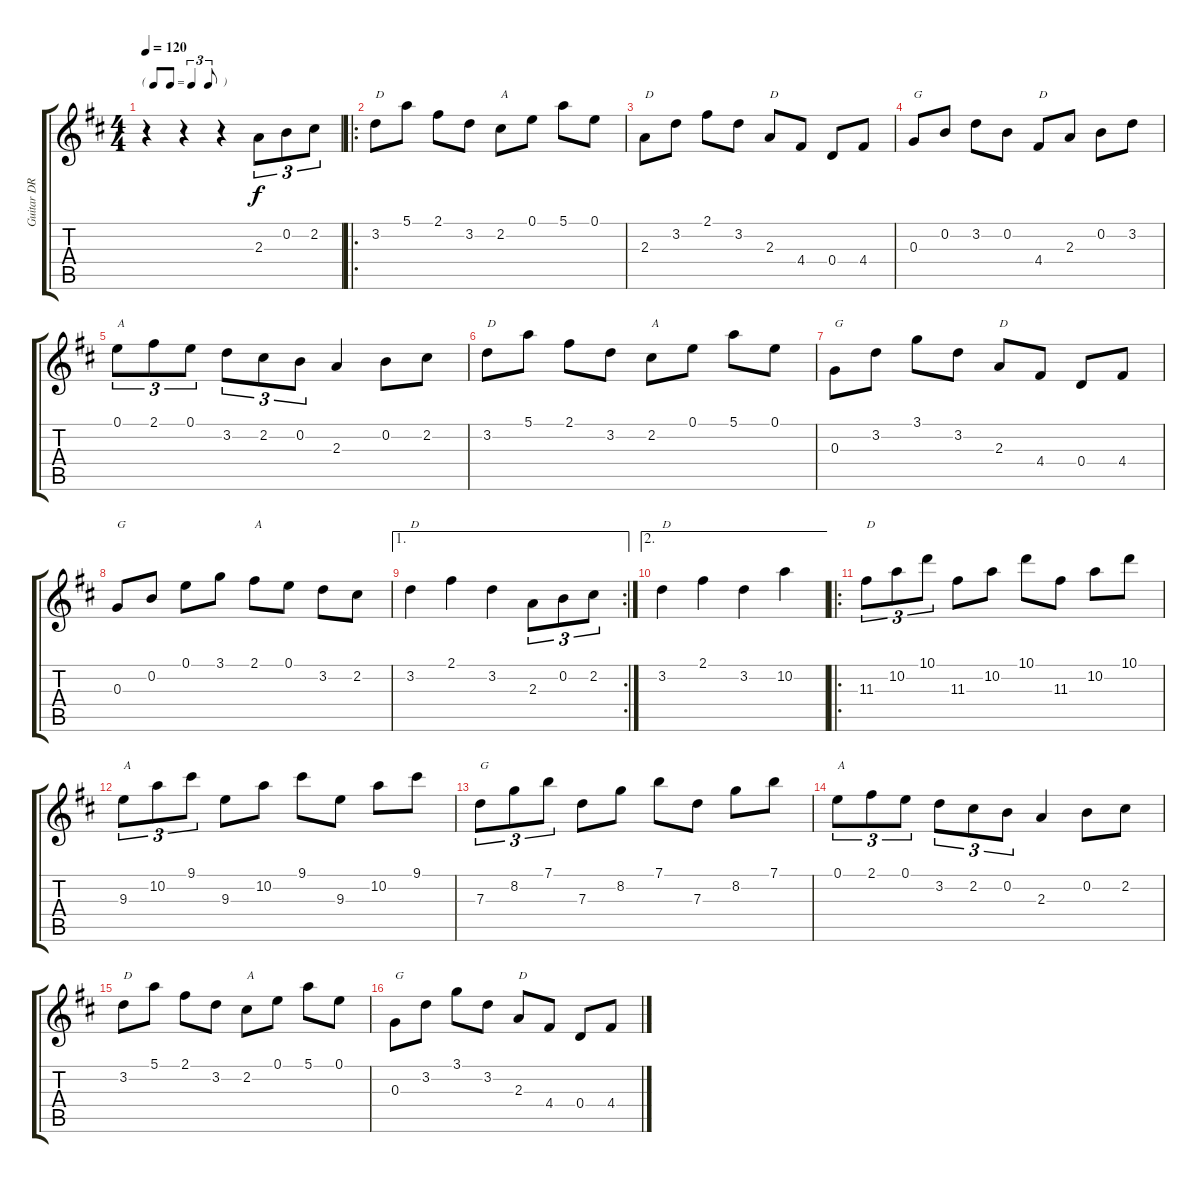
\track ("Guitar DR" "Guitar DR") {instrument acousticguitarsteel}
\staff {score tabs}
\tuning (E4 B3 G3 D3 A2 E2) {hide}
\ts (4 4)
\tf triplet8th
\tempo 120
\clef g2
\ks d
r.4{dy f instrument acousticguitarsteel} r.4 r.4 2.3.8{tu (3 2)} 0.2.8{tu (3 2)} 2.2.8{tu (3 2)} |
\ro
3.2.8{txt "D"} 5.1.8 2.1.8 3.2.8 2.2.8{txt "A"} 0.1.8 5.1.8 0.1.8 |
2.3.8{txt "D"} 3.2.8 2.1.8 3.2.8 2.3.8{txt "D"} 4.4.8 0.4.8 4.4.8 |
0.3.8{txt "G"} 0.2.8 3.2.8 0.2.8 4.4.8{txt "D"} 2.3.8 0.2.8 3.2.8 |
0.1.8{tu (3 2) txt "A"} 2.1.8{tu (3 2)} 0.1.8{tu (3 2)} 3.2.8{tu (3 2)} 2.2.8{tu (3 2)} 0.2.8{tu (3 2)} 2.3.4 0.2.8 2.2.8 |
3.2.8{txt "D"} 5.1.8 2.1.8 3.2.8 2.2.8{txt "A"} 0.1.8 5.1.8 0.1.8 |
0.3.8{txt "G"} 3.2.8 3.1.8 3.2.8 2.3.8{txt "D"} 4.4.8 0.4.8 4.4.8 |
0.3.8{txt "G"} 0.2.8 0.1.8 3.1.8 2.1.8{txt "A"} 0.1.8 3.2.8 2.2.8 |
\ae 1
\rc 2
3.2.4{txt "D"} 2.1.4 3.2.4 2.3.8{tu (3 2)} 0.2.8{tu (3 2)} 2.2.8{tu (3 2)} |
\ae 2
3.2.4{txt "D"} 2.1.4 3.2.4 10.2.4 |
\ro
11.3.8{tu (3 2) txt "D"} 10.2.8{tu (3 2)} 10.1.8{tu (3 2)} 11.3.8 10.2.8 10.1.8 11.3.8 10.2.8 10.1.8 |
9.3.8{tu (3 2) txt "A"} 10.2.8{tu (3 2)} 9.1.8{tu (3 2)} 9.3.8 10.2.8 9.1.8 9.3.8 10.2.8 9.1.8 |
7.3.8{tu (3 2) txt "G"} 8.2.8{tu (3 2)} 7.1.8{tu (3 2)} 7.3.8 8.2.8 7.1.8 7.3.8 8.2.8 7.1.8 |
0.1.8{tu (3 2) txt "A"} 2.1.8{tu (3 2)} 0.1.8{tu (3 2)} 3.2.8{tu (3 2)} 2.2.8{tu (3 2)} 0.2.8{tu (3 2)} 2.3.4 0.2.8 2.2.8 |
3.2.8{txt "D"} 5.1.8 2.1.8 3.2.8 2.2.8{txt "A"} 0.1.8 5.1.8 0.1.8 |
0.3.8{txt "G"} 3.2.8 3.1.8 3.2.8 2.3.8{txt "D"} 4.4.8 0.4.8 4.4.8
